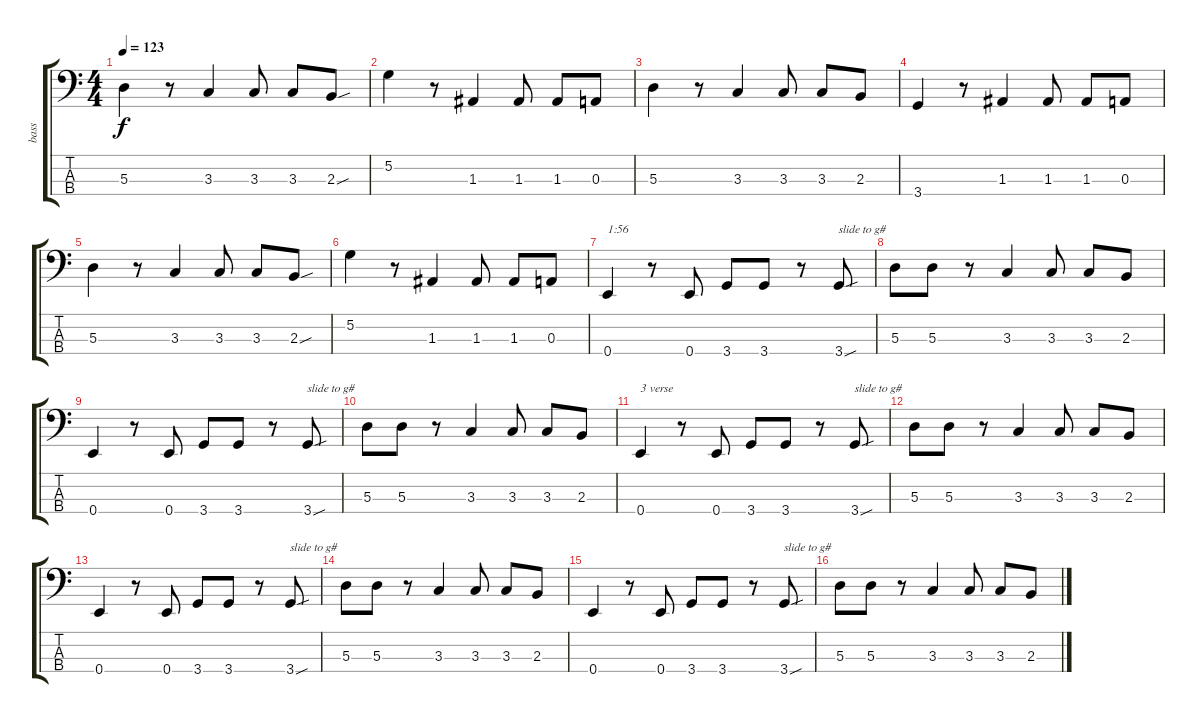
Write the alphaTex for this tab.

\track ("bass" "bass") {instrument electricbasspick}
\staff {score tabs}
\tuning (G2 D2 A1 E1) {hide}
\ts (4 4)
\tempo 123
\clef f4
\ks c
5.3.4{dy f} r.8 3.3.4 3.3.8 3.3.8 2.3{sou}.8 |
5.2.4 r.8 1.3.4 1.3.8 1.3.8 0.3.8 |
5.3.4 r.8 3.3.4 3.3.8 3.3.8 2.3.8 |
3.4.4 r.8 1.3.4 1.3.8 1.3.8 0.3.8 |
5.3.4 r.8 3.3.4 3.3.8 3.3.8 2.3{sou}.8 |
5.2.4 r.8 1.3.4 1.3.8 1.3.8 0.3.8 |
0.4.4{txt "1:56"} r.8 0.4.8 3.4.8 3.4.8 r.8 3.4{sou}.8{txt "slide to g#"} |
5.3.8 5.3.8 r.8 3.3.4 3.3.8 3.3.8 2.3.8 |
0.4.4 r.8 0.4.8 3.4.8 3.4.8 r.8 3.4{sou}.8{txt "slide to g#"} |
5.3.8 5.3.8 r.8 3.3.4 3.3.8 3.3.8 2.3.8 |
0.4.4{txt "3 verse"} r.8 0.4.8 3.4.8 3.4.8 r.8 3.4{sou}.8{txt "slide to g#"} |
5.3.8 5.3.8 r.8 3.3.4 3.3.8 3.3.8 2.3.8 |
0.4.4 r.8 0.4.8 3.4.8 3.4.8 r.8 3.4{sou}.8{txt "slide to g#"} |
5.3.8 5.3.8 r.8 3.3.4 3.3.8 3.3.8 2.3.8 |
0.4.4 r.8 0.4.8 3.4.8 3.4.8 r.8 3.4{sou}.8{txt "slide to g#"} |
5.3.8 5.3.8 r.8 3.3.4 3.3.8 3.3.8 2.3.8
